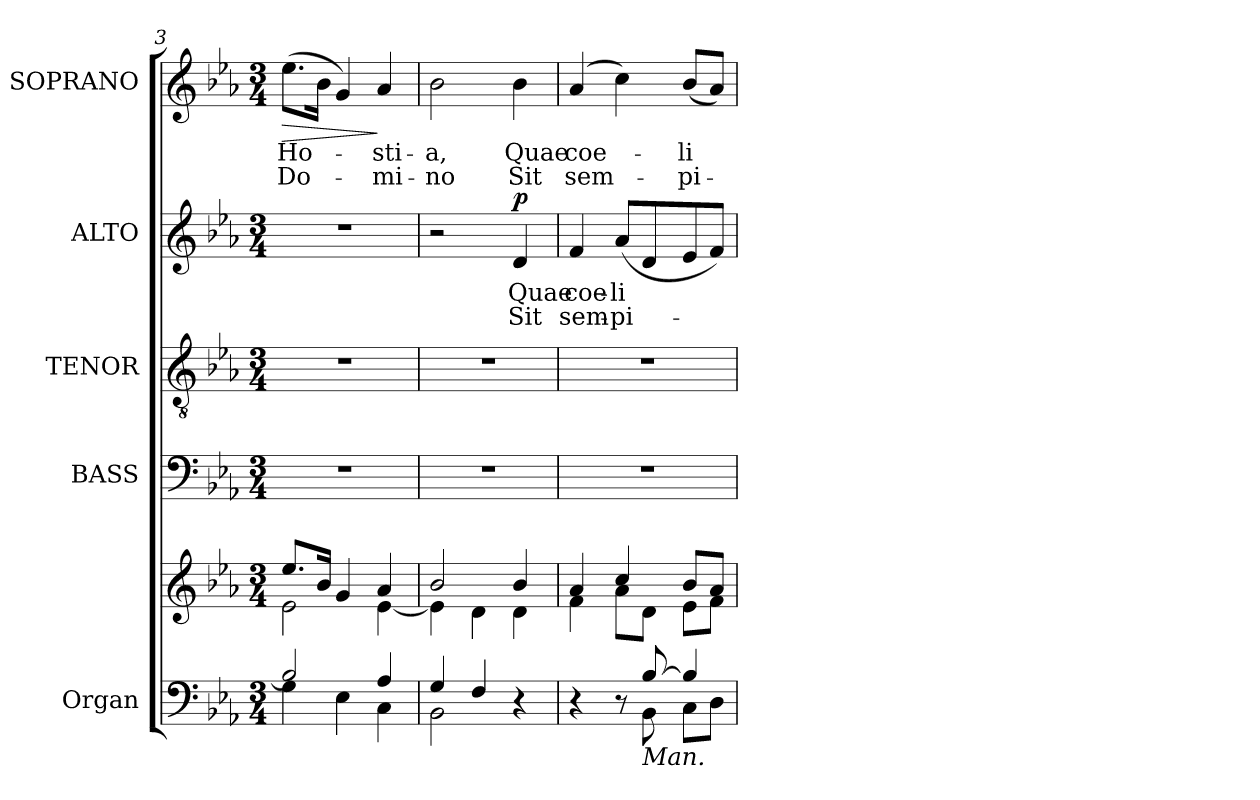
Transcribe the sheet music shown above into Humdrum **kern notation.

**kern	**kern	**kern	**kern	**kern	**text	**text	**dynam	**kern	**text	**text	**dynam
*part5	*part5	*part4	*part3	*part2	*part2	*part2	*part2	*part1	*part1	*part1	*part1
*staff6	*staff5	*staff4	*staff3	*staff2	*staff2	*staff2	*staff2	*staff1	*staff1	*staff1	*staff1
*I"Organ	*	*I"BASS	*I"TENOR	*I"ALTO	*	*	*	*I"SOPRANO	*	*	*
*I'Org.	*	*I'B.	*I'T.	*I'A.	*	*	*	*I'S.	*	*	*
*clefF4	*clefG2	*clefF4	*clefGv2	*clefG2	*	*	*	*clefG2	*	*	*
*	*	*	*ITrd7c12	*	*	*	*	*	*	*	*
*k[b-e-a-]	*k[b-e-a-]	*k[b-e-a-]	*k[b-e-a-]	*k[b-e-a-]	*	*	*	*k[b-e-a-]	*	*	*
*E-:	*E-:	*E-:	*E-:	*E-:	*	*	*	*E-:	*	*	*
*M3/4	*M3/4	*M3/4	*M3/4	*M3/4	*	*	*	*M3/4	*	*	*
=3	=3	=3	=3	=3	=3	=3	=3	=3	=3	=3	=3
*^	*^	*	*	*	*	*	*	*	*	*	*
!	!	!	!	!LO:N:vis=1	!LO:N:vis=1	!LO:N:vis=1	!	!	!	!	!	!	!
!	!	!	!	!	!	!	!	!	!	!	!LO:LY:b:color=#000000	!LO:LY:b:color=#000000	!LO:HP:b
2B-i/]	4Gi\	8.ee-i/L	2e-i\	2.r	2.r	2.r	.	.	.	(8.ee-i\L	Ho-	Do-	>
.	.	16b-i/Jk	.	.	.	.	.	.	.	16b-i\Jk	.	.	.
.	4E-i\	4gi/	.	.	.	.	.	.	.	4gi/)	.	.	.
!	!	!	!	!	!	!	!	!	!	!	!LO:LY:b:color=#000000	!LO:LY:b:color=#000000	!
4A-i/	4Ci\	4a-i/	[4e-i\	.	.	.	.	.	.	4a-i/	-sti-	-mi-	]
=4	=4	=4	=4	=4	=4	=4	=4	=4	=4	=4	=4	=4	=4
!	!	!	!	!LO:N:vis=1	!LO:N:vis=1	!	!	!	!	!	!	!	!
!	!	!	!	!	!	!	!	!	!	!	!LO:LY:b:color=#000000	!LO:LY:b:color=#000000	!
4Gi/	2BB-i\	2b-i/	4e-i\]	2.r	2.r	2r	.	.	.	2b-i\	-a,	-no	.
4Fi/	.	.	4di\	.	.	.	.	.	.	.	.	.	.
!	!	!	!	!	!	!	!LO:LY:b:color=#000000	!LO:LY:b:color=#000000	!	!	!	!	!
!	!	!	!	!	!	!	!	!	!	!	!LO:LY:b:color=#000000	!LO:LY:b:color=#000000	!
4r	4ryy	4b-i/	4di\	.	.	4di/	Quae	Sit	p	4b-i\	Quae	Sit	.
=5	=5	=5	=5	=5	=5	=5	=5	=5	=5	=5	=5	=5	=5
!	!	!	!	!LO:N:vis=1	!LO:N:vis=1	!	!	!	!	!	!	!	!
!	!	!	!	!	!	!	!LO:LY:b:color=#000000	!LO:LY:b:color=#000000	!	!	!	!	!
!	!	!	!	!	!	!	!	!	!	!	!LO:LY:b:color=#000000	!LO:LY:b:color=#000000	!
4r	4ryy	4a-i/	4fi\	2.r	2.r	4fi/	coe-	sem-	.	(4a-i/	coe-	sem-	.
!	!	!	!	!	!	!	!LO:LY:b:color=#000000	!LO:LY:b:color=#000000	!	!	!	!	!
8r	8ryy	4cci/	8a-i\L	.	.	(8a-i/L	-li	-pi-	.	4cci\)	.	.	.
!LO:TX:b:i:t=Man.	!	!	!	!	!	!	!	!	!	!	!	!	!
[8B-i/	8BB-i\	.	8di\J	.	.	8di/	.	.	.	.	.	.	.
!	!	!	!	!	!	!	!	!	!	!	!LO:LY:b:color=#000000	!LO:LY:b:color=#000000	!
4B-i/]	8Ci\L	8b-i/L	8e-i\L	.	.	8e-i/	.	.	.	(8b-i/L	-li	-pi-	.
.	8Di\J	8a-i/J	8fi\J	.	.	8fi/J)	.	.	.	8a-i/J)	.	.	.
*v	*v	*	*	*	*	*	*	*	*	*	*	*	*
*	*v	*v	*	*	*	*	*	*	*	*	*	*
=	=	=	=	=	=	=	=	=	=	=	=
*-	*-	*-	*-	*-	*-	*-	*-	*-	*-	*-	*-
